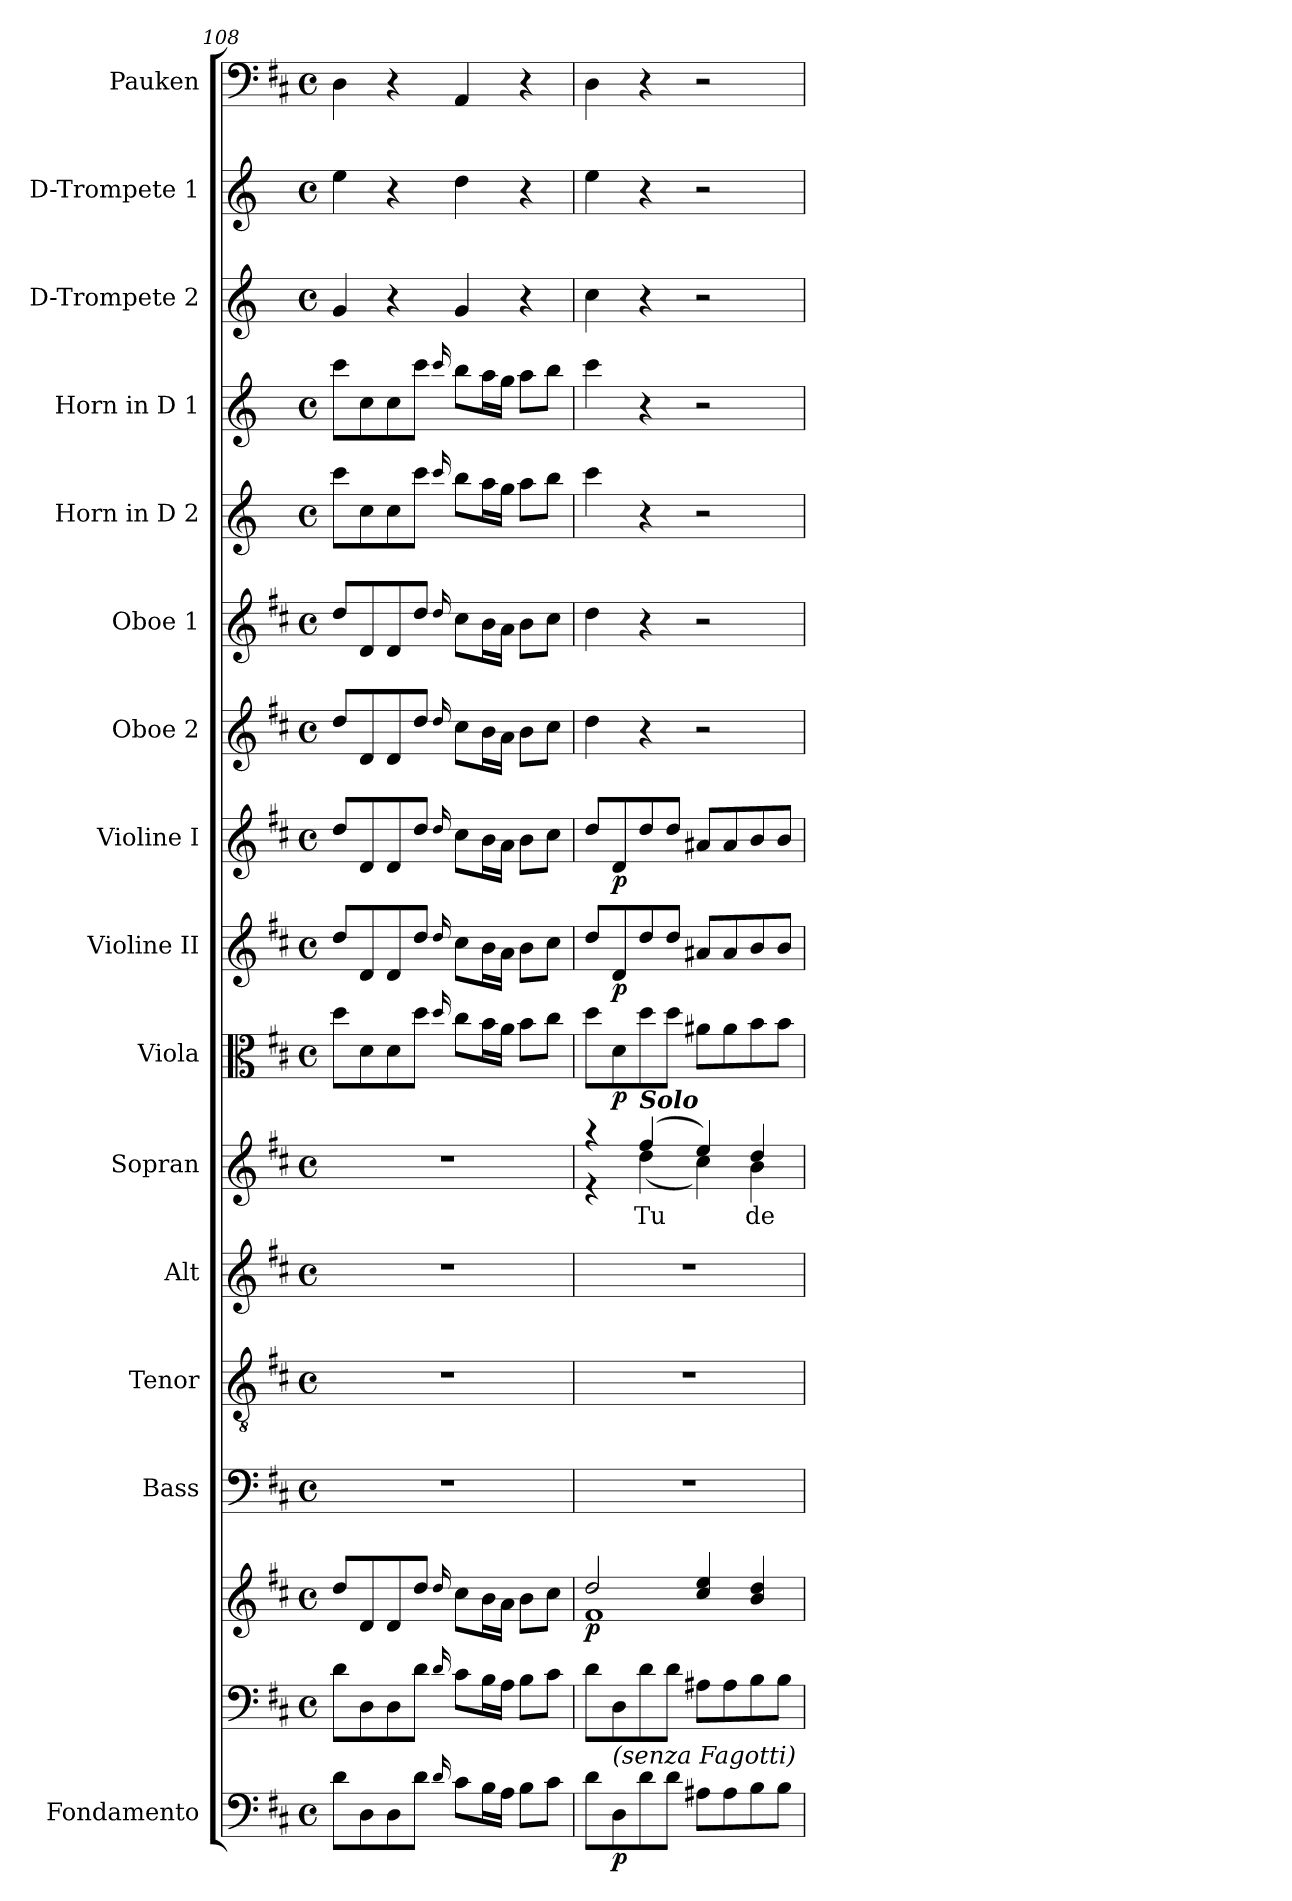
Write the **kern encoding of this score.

**kern	**dynam	**kern	**kern	**dynam	**kern	**kern	**kern	**kern	**text	**kern	**dynam	**kern	**dynam	**kern	**dynam	**kern	**kern	**kern	**kern	**kern	**kern	**kern
*part16	*part16	*part15	*part15	*part15	*part14	*part13	*part12	*part11	*part11	*part10	*part10	*part9	*part9	*part8	*part8	*part7	*part6	*part5	*part4	*part3	*part2	*part1
*staff17	*staff17	*staff16	*staff15	*staff15/16	*staff14	*staff13	*staff12	*staff11	*staff11	*staff10	*staff10	*staff9	*staff9	*staff8	*staff8	*staff7	*staff6	*staff5	*staff4	*staff3	*staff2	*staff1
*I"Fondamento	*	*	*	*	*I"Bass	*I"Tenor	*I"Alt	*I"Sopran	*	*I"Viola	*	*I"Violine II	*	*I"Violine I	*	*I"Oboe 2	*I"Oboe 1	*I"Horn in D 2	*I"Horn in D 1	*I"D-Trompete 2	*I"D-Trompete 1	*I"Pauken
*I'F.	*	*	*	*	*I'B.	*I'T.	*I'A.	*I'S.	*	*I'Vla.	*	*I'Vl. II	*	*I'Vl. I	*	*I'Ob. 2	*I'Ob. 1	*	*	*I'D Trp. 2	*I'D Trp. 1	*I'Pk.
*clefF4	*	*clefF4	*clefG2	*	*clefF4	*clefGv2	*clefG2	*clefG2	*	*clefC3	*	*clefG2	*	*clefG2	*	*clefG2	*clefG2	*clefG2	*clefG2	*clefG2	*clefG2	*clefF4
*ITrd7c12	*	*	*	*	*	*	*	*	*	*	*	*	*	*	*	*	*	*ITrd6c10	*ITrd6c10	*ITrd-1c-2	*ITrd-1c-2	*
*k[f#c#]	*	*k[f#c#]	*k[f#c#]	*	*k[f#c#]	*k[f#c#]	*k[f#c#]	*k[f#c#]	*	*k[f#c#]	*	*k[f#c#]	*	*k[f#c#]	*	*k[f#c#]	*k[f#c#]	*k[f#c#]	*k[f#c#]	*k[f#c#]	*k[f#c#]	*k[f#c#]
*D:	*	*D:	*D:	*	*D:	*D:	*D:	*D:	*	*D:	*	*D:	*	*D:	*	*D:	*D:	*D:	*D:	*D:	*D:	*D:
*M4/4	*	*M4/4	*M4/4	*	*M4/4	*M4/4	*M4/4	*M4/4	*	*M4/4	*	*M4/4	*	*M4/4	*	*M4/4	*M4/4	*M4/4	*M4/4	*M4/4	*M4/4	*M4/4
*met(c)	*	*met(c)	*met(c)	*	*met(c)	*met(c)	*met(c)	*met(c)	*	*met(c)	*	*met(c)	*	*met(c)	*	*met(c)	*met(c)	*met(c)	*met(c)	*met(c)	*met(c)	*met(c)
=108	=108	=108	=108	=108	=108	=108	=108	=108	=108	=108	=108	=108	=108	=108	=108	=108	=108	=108	=108	=108	=108	=108
8D\L	.	8d\L	8dd/L	.	1r	1r	1r	1r	.	8dd\L	.	8dd/L	.	8dd/L	.	8dd/L	8dd/L	8dd\L	8dd\L	4a/	4ff#\	4D\
8DD\	.	8D\	8d/	.	.	.	.	.	.	8d\	.	8d/	.	8d/	.	8d/	8d/	8d\	8d\	.	.	.
8DD\	.	8D\	8d/	.	.	.	.	.	.	8d\	.	8d/	.	8d/	.	8d/	8d/	8d\	8d\	4r	4r	4r
8D\J	.	8d\J	8dd/J	.	.	.	.	.	.	8dd\J	.	8dd/J	.	8dd/J	.	8dd/J	8dd/J	8dd\J	8dd\J	.	.	.
16qqD/	.	16qqd/	16qqdd/	.	.	.	.	.	.	16qqdd/	.	16qqdd/	.	16qqdd/	.	16qqdd/	16qqdd/	16qqdd/	16qqdd/	.	.	.
8C#\L	.	8c#\L	8cc#\L	.	.	.	.	.	.	8cc#\L	.	8cc#\L	.	8cc#\L	.	8cc#\L	8cc#\L	8cc#\L	8cc#\L	4a/	4ee\	4AA/
16BB\L	.	16B\L	16b\L	.	.	.	.	.	.	16b\L	.	16b\L	.	16b\L	.	16b\L	16b\L	16b\L	16b\L	.	.	.
16AA\JJ	.	16A\JJ	16a\JJ	.	.	.	.	.	.	16a\JJ	.	16a\JJ	.	16a\JJ	.	16a\JJ	16a\JJ	16a\JJ	16a\JJ	.	.	.
8BB\L	.	8B\L	8b\L	.	.	.	.	.	.	8b\L	.	8b\L	.	8b\L	.	8b\L	8b\L	8b\L	8b\L	4r	4r	4r
8C#\J	.	8c#\J	8cc#\J	.	.	.	.	.	.	8cc#\J	.	8cc#\J	.	8cc#\J	.	8cc#\J	8cc#\J	8cc#\J	8cc#\J	.	.	.
=109	=109	=109	=109	=109	=109	=109	=109	=109	=109	=109	=109	=109	=109	=109	=109	=109	=109	=109	=109	=109	=109	=109
*	*	*	*^	*	*	*	*	*^	*	*	*	*	*	*	*	*	*	*	*	*	*	*
!	!	!	!	!	!LO:DY:b	!	!	!	!	!	!	!	!	!	!	!	!	!	!	!	!	!	!	!
8D\L	.	8d\L	2dd/	1f#	p	1r	1r	1r	4r	4r	.	8dd\L	.	8dd/L	.	8dd/L	.	4dd\	4dd\	4dd\	4dd\	4dd\	4ff#\	4D\
!LO:TX:a:i:t=(senza Fagotti)	!	!	!	!	!	!	!	!	!	!	!	!	!	!	!	!	!	!	!	!	!	!	!	!
!	!LO:DY:b	!	!	!	!	!	!	!	!	!	!	!	!LO:DY:b	!	!LO:DY:b	!	!LO:DY:b	!	!	!	!	!	!	!
8DD\	p	8D\	.	.	.	.	.	.	.	.	.	8d\	p	8d/	p	8d/	p	.	.	.	.	.	.	.
!	!	!	!	!	!	!	!	!	!LO:TX:a:Bi:t=Solo	!	!	!	!	!	!	!	!	!	!	!	!	!	!	!
!	!	!	!	!	!	!	!	!	!	!	!LO:LY:b	!	!	!	!	!	!	!	!	!	!	!	!	!
8D\	.	8d\	.	.	.	.	.	.	(4ff#/	(<4dd\	Tu	8dd\	.	8dd/	.	8dd/	.	4r	4r	4r	4r	4r	4r	4r
8D\J	.	8d\J	.	.	.	.	.	.	.	.	.	8dd\J	.	8dd/J	.	8dd/J	.	.	.	.	.	.	.	.
8AA#X\L	.	8A#X\L	4cc#/ 4ee/	.	.	.	.	.	4ee/)	4cc#\)	.	8a#X\L	.	8a#X/L	.	8a#X/L	.	2r	2r	2r	2r	2r	2r	2r
8AA#\	.	8A#\	.	.	.	.	.	.	.	.	.	8a#\	.	8a#/	.	8a#/	.	.	.	.	.	.	.	.
!	!	!	!	!	!	!	!	!	!	!	!LO:LY:b	!	!	!	!	!	!	!	!	!	!	!	!	!
8BB\	.	8B\	4b/ 4dd/	.	.	.	.	.	4dd/	4b\	de-	8b\	.	8b/	.	8b/	.	.	.	.	.	.	.	.
8BB\J	.	8B\J	.	.	.	.	.	.	.	.	.	8b\J	.	8b/J	.	8b/J	.	.	.	.	.	.	.	.
*	*	*	*v	*v	*	*	*	*	*v	*v	*	*	*	*	*	*	*	*	*	*	*	*	*	*
=	=	=	=	=	=	=	=	=	=	=	=	=	=	=	=	=	=	=	=	=	=	=
*-	*-	*-	*-	*-	*-	*-	*-	*-	*-	*-	*-	*-	*-	*-	*-	*-	*-	*-	*-	*-	*-	*-
